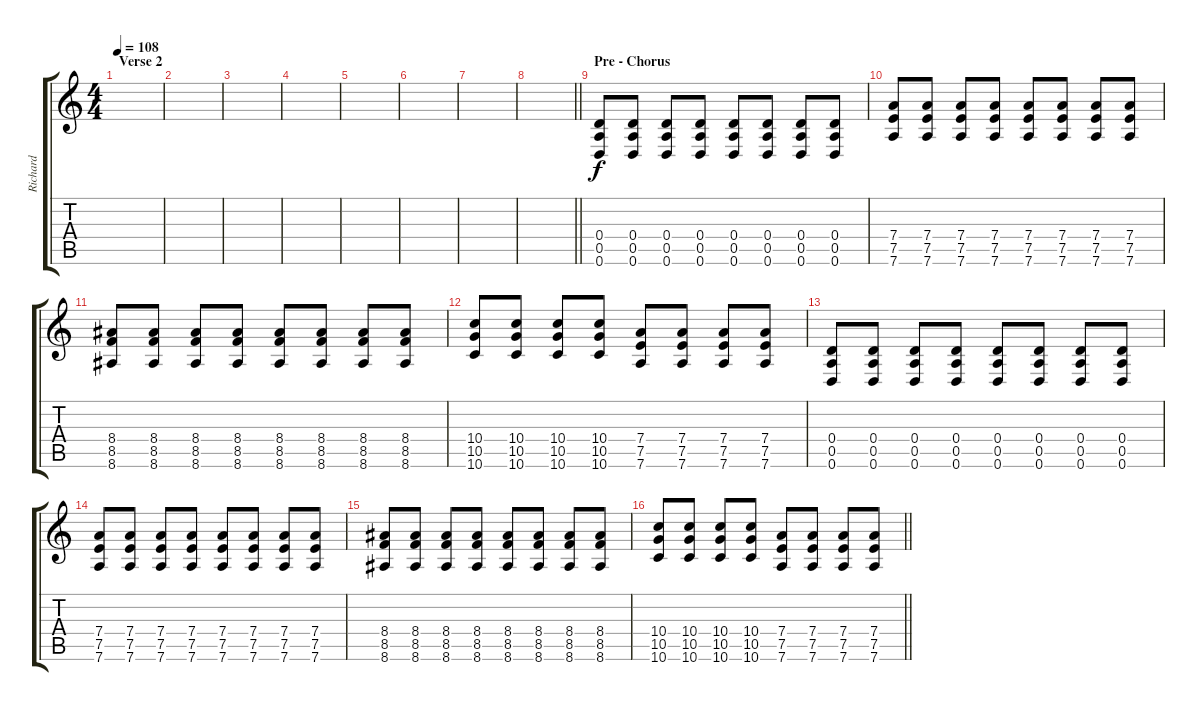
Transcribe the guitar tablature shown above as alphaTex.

\track ("Richard" "Richard") {instrument distortionguitar}
\staff {score tabs}
\tuning (E4 B3 G3 D3 A2 D2) {hide}
\ts (4 4)
\section ("" "Verse 2")
\tempo 108
\clef g2
\ks c
|
|
|
|
|
|
|
\barLineRight lightlight
|
\section ("" "Pre - Chorus")
(0.4 0.5 0.6).8 (0.4 0.5 0.6).8 (0.4 0.5 0.6).8 (0.4 0.5 0.6).8 (0.4 0.5 0.6).8 (0.4 0.5 0.6).8 (0.4 0.5 0.6).8 (0.4 0.5 0.6).8 |
(7.4 7.5 7.6).8 (7.4 7.5 7.6).8 (7.4 7.5 7.6).8 (7.4 7.5 7.6).8 (7.4 7.5 7.6).8 (7.4 7.5 7.6).8 (7.4 7.5 7.6).8 (7.4 7.5 7.6).8 |
(8.4 8.5 8.6).8 (8.4 8.5 8.6).8 (8.4 8.5 8.6).8 (8.4 8.5 8.6).8 (8.4 8.5 8.6).8 (8.4 8.5 8.6).8 (8.4 8.5 8.6).8 (8.4 8.5 8.6).8 |
(10.4 10.5 10.6).8 (10.4 10.5 10.6).8 (10.4 10.5 10.6).8 (10.4 10.5 10.6).8 (7.4 7.5 7.6).8 (7.4 7.5 7.6).8 (7.4 7.5 7.6).8 (7.4 7.5 7.6).8 |
(0.4 0.5 0.6).8 (0.4 0.5 0.6).8 (0.4 0.5 0.6).8 (0.4 0.5 0.6).8 (0.4 0.5 0.6).8 (0.4 0.5 0.6).8 (0.4 0.5 0.6).8 (0.4 0.5 0.6).8 |
(7.4 7.5 7.6).8 (7.4 7.5 7.6).8 (7.4 7.5 7.6).8 (7.4 7.5 7.6).8 (7.4 7.5 7.6).8 (7.4 7.5 7.6).8 (7.4 7.5 7.6).8 (7.4 7.5 7.6).8 |
(8.4 8.5 8.6).8 (8.4 8.5 8.6).8 (8.4 8.5 8.6).8 (8.4 8.5 8.6).8 (8.4 8.5 8.6).8 (8.4 8.5 8.6).8 (8.4 8.5 8.6).8 (8.4 8.5 8.6).8 |
\barLineRight lightlight
(10.4 10.5 10.6).8 (10.4 10.5 10.6).8 (10.4 10.5 10.6).8 (10.4 10.5 10.6).8 (7.4 7.5 7.6).8 (7.4 7.5 7.6).8 (7.4 7.5 7.6).8 (7.4 7.5 7.6).8
